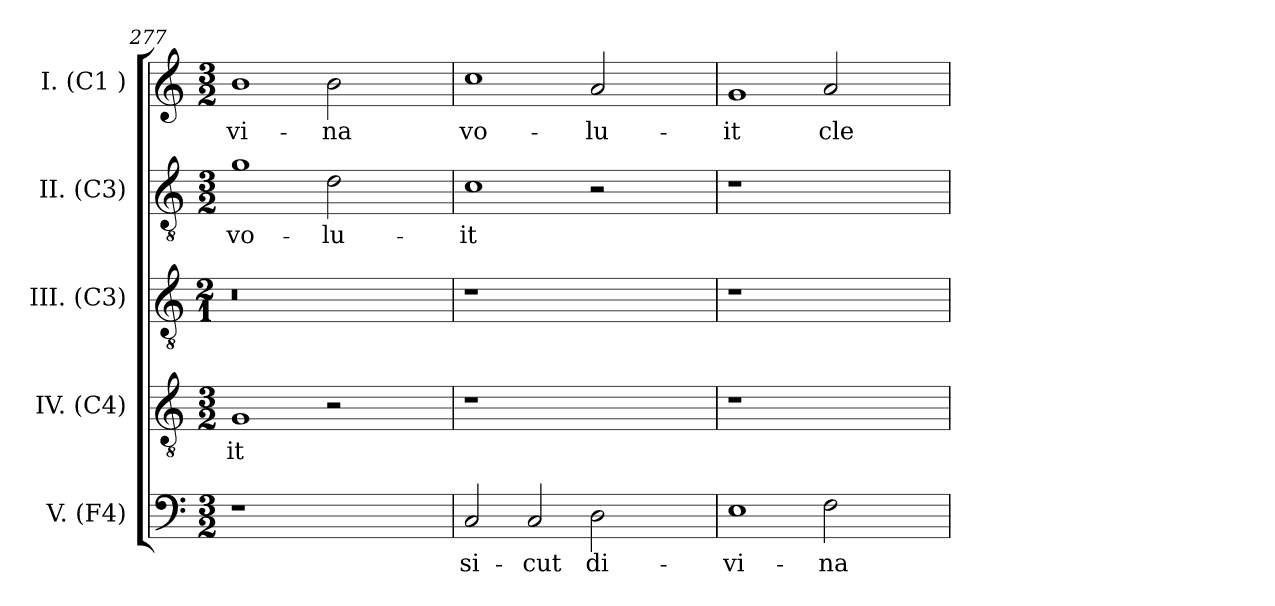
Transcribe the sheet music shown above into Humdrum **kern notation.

**kern	**text	**kern	**text	**kern	**kern	**text	**kern	**text
*part5	*part5	*part4	*part4	*part3	*part2	*part2	*part1	*part1
*staff5	*staff5	*staff4	*staff4	*staff3	*staff2	*staff2	*staff1	*staff1
*I"V. (F4)	*	*I"IV. (C4)	*	*I"III. (C3)	*I"II. (C3)	*	*I"I. (C1 )	*
*I'V.	*	*I'IV.	*	*I'III.	*I'II.	*	*I'I.	*
*clefF4	*	*clefGv2	*	*clefGv2	*clefGv2	*	*clefG2	*
*k[]	*	*k[]	*	*	*k[]	*	*k[]	*
*C:	*	*C:	*	*	*C:	*	*C:	*
*M3/2	*	*M3/2	*	*M2/1	*M3/2	*	*M3/2	*
=277	=277	=277	=277	=277	=277	=277	=277	=277
!LO:N:vis=1	!	!	!LO:LY:b:cj	!	!	!LO:LY:b:cj	!	!LO:LY:b:cj
1.r	.	1G	it	0r	1g	vo-	1b	-vi-
!	!	!	!	!	!	!LO:LY:b:cj	!	!LO:LY:b:cj
.	.	2r	.	.	2d\	-lu-	2b\	-na
2ryy	.	2ryy	.	.	2ryy	.	2ryy	.
!!LO:PB:g=z
=278	=278	=278	=278	=278	=278	=278	=278	=278
!	!LO:LY:b:cj	!LO:N:vis=1	!	!LO:N:vis=1	!	!LO:LY:b:cj	!	!LO:LY:b:cj
2C/	si-	1.r	.	0r	1c	-it	1cc	vo-
!	!LO:LY:b:cj	!	!	!	!	!	!	!
2C/	-cut	.	.	.	.	.	.	.
!	!LO:LY:b:cj	!	!	!	!	!	!	!LO:LY:b:cj
2D\	di-	.	.	.	2r	.	2a/	-lu-
2ryy	.	2ryy	.	.	2ryy	.	2ryy	.
=279	=279	=279	=279	=279	=279	=279	=279	=279
!	!LO:LY:b:cj	!LO:N:vis=1	!	!LO:N:vis=1	!LO:N:vis=1	!	!	!LO:LY:b:cj
1E	-vi-	1.r	.	0r	1.r	.	1g	-it
!	!LO:LY:b:cj	!	!	!	!	!	!	!LO:LY:b:cj
2F\	-na	.	.	.	.	.	2a/	cle-
2ryy	.	2ryy	.	.	2ryy	.	2ryy	.
=	=	=	=	=	=	=	=	=
*-	*-	*-	*-	*-	*-	*-	*-	*-
